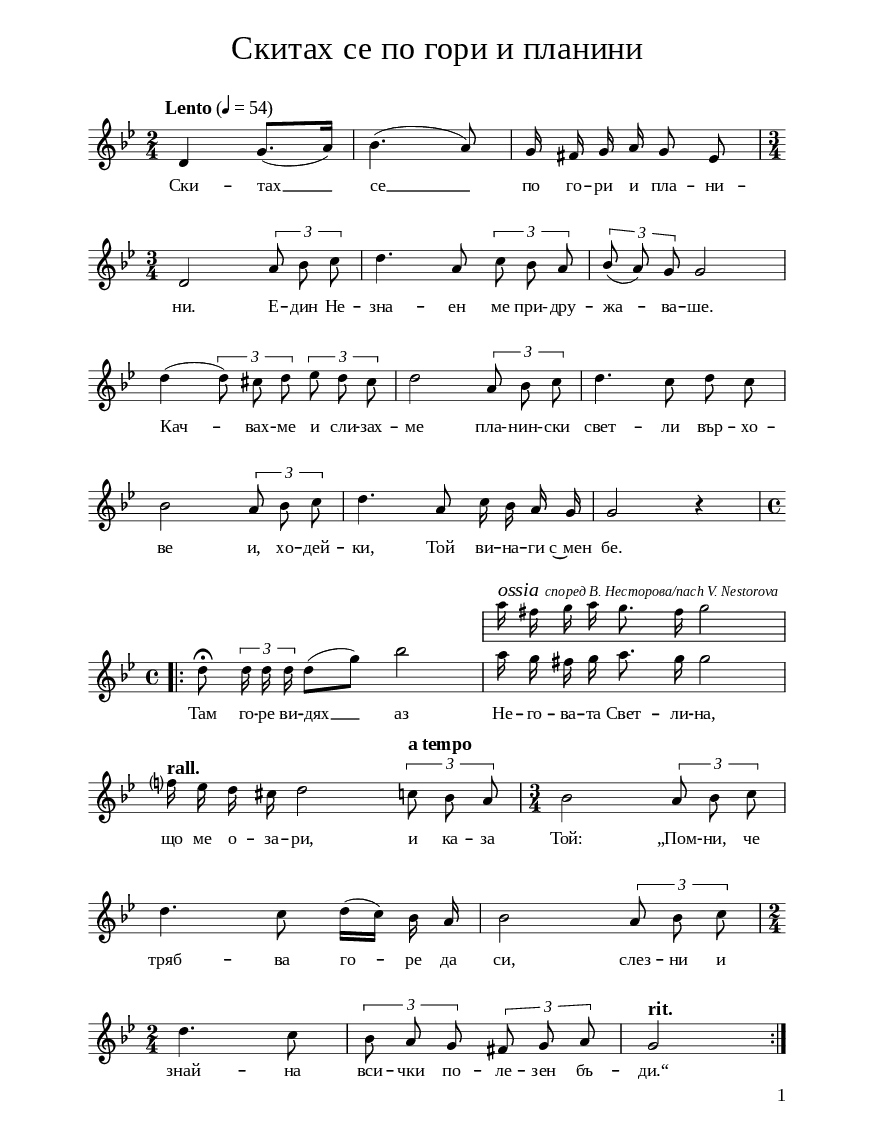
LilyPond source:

\version "2.24.2"

\include "include/globals.ily"

\bookpart {
  \label #'ref133
  \tocItem \markup "Скитах се по гори и планини"
  \include "include/bookpart-paper.ily"
  \score {
    \include "include/score-layout.ily"

    \new Staff = main \relative c' {
      \clef treble
      \key g \minor
      \time 2/4
      \tempoFunc "Lento" 4 "54"
      \autoBeamOff
      d4  g8. (  [a16] ) | % 2
      bes4. (  a8 ) | % 3
      g16  fis16  g16  a16  g8
      es8 \break | % 4
      \time 3/4  | % 4
      d2
      \tupletUp \times 2/3  {
        a'8   bes8  c8
      }
      | % 5
      d4.  a8
      \times 2/3  {
        c8   bes8  a8
      }
      | % 6

      \times 2/3  {
        \stemUp bes8 (   a8 )  g8
      } \stemNeutral
      g2 \break | % 7
      d'4 (
      \times 2/3  {
        d8 )   cis8  d8
      }

      \times 2/3  {
        es8   d8  cis8
      }
      | % 8
      d2
      \times 2/3  {
        a8   bes8  c8
      }
      | % 9
      d4.  c8  d8  c8 \break
      |
      bes2
      \times 2/3  {
        a8   bes8  c8
      }
      | % 11
      d4.  a8  c16  bes16
      a16  g16 | % 12
      g2 r4    \bar ".|:-|"
      | % 13
      \time 4/4  | % 13
      d'8 ^\fermata
      \times 2/3  {
        d16  d16  d16 ]
      }
      d8 ( [  g8 ) ]  bes2 | % 14

      <<
        {a16  g16  fis16  g16 a8.  g16  g2}

        \new Staff \with {
          \override VerticalAxisGroup.default-staff-staff-spacing =
          #'((basic-distance . 5.2)
             (padding . -10))
          \remove "Time_signature_engraver"
          alignAboveContext = #"main"
          fontSize = #-1
          \override StaffSymbol.staff-space = #(magstep -3)
          \override StaffSymbol.thickness = #(magstep -3)
          firstClef = ##f
        }
        {\autoBeamOff a16 ^\markup { \huge \italic "ossia" \italic "според В. Несторова/nach V. Nestorova"} fis16 g a g8. fis16 g2}
      >>
      \break | % 15

      \tempo "rall." f?16 es16
      d16  cis16  d2
      \times 2/3  {
        \tempo "a tempo" c8 bes8
        a8
      }
      | % 16
      \time 3/4  | % 16
      bes2
      \times 2/3  {
        a8  bes8  c8
      }
      \break | % 17
      d4.  c8  d16 ( [  c16
      ) ]  bes16  a16 | % 18
      bes2
      \times 2/3  {
        a8   bes8  c8
      } \time 2/4 \break | % 19
      d4.  c8 |
      \times 2/3  {
        bes8   a8  g8
      }
      \times 2/3  {
        fis8   g8    a8
      } |
      \tempo "rit." g2
      \bar ":|."

    }

    \addlyrics {
      Ски -- тах __  се __  по го -- ри
      и пла -- ни -- ни. Е -- дин Не --
      зна -- ен ме "при-" -- дру -- жа  --
      ва -- ше. Кач -- вах -- ме и сли
      -- зах -- ме "пла-" -- "нин-" -- ски свет --
      ли вър -- хо -- ве и, хо -- дей --
      ки, Той ви -- на -- ги с~мен бе.
      Там го -- ре ви -- дях __  аз Не --
      го -- ва -- та Свет -- ли -- на, що
      ме о -- за -- ри, и ка -- за Той:
      „Пом -- ни, че тряб -- ва го --
      ре да си, слез -- ни и знай -- на
      вси -- чки по -- ле -- зен бъ --
      ди.“
    }

    \header {
      title = \titleFunc "Скитах се по гори и планини" "Skitah se po gori i planini"
    }

    \midi{}

  } % score


} % bookpart
